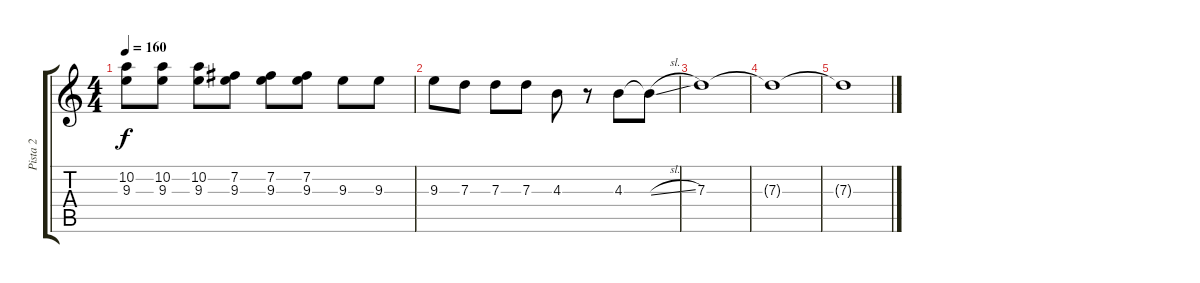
\track ("Pista 2" "Pista 2") {instrument overdrivenguitar}
\staff {score tabs}
\tuning (E4 B3 G3 D3 A2 E2) {hide}
\ts (4 4)
\tempo 160
\clef g2
\ks c
(10.2 9.3).8{dy f} (10.2 9.3).8 (10.2 9.3).8 (7.2 9.3).8 (7.2 9.3).8 (7.2 9.3).8 9.3.8 9.3.8 |
9.3.8 7.3.8 7.3.8 7.3.8 4.3.8 r.8 4.3.8 4.3{sl t}.8 |
7.3.1 |
7.3{t}.1 |
7.3{t}.1
